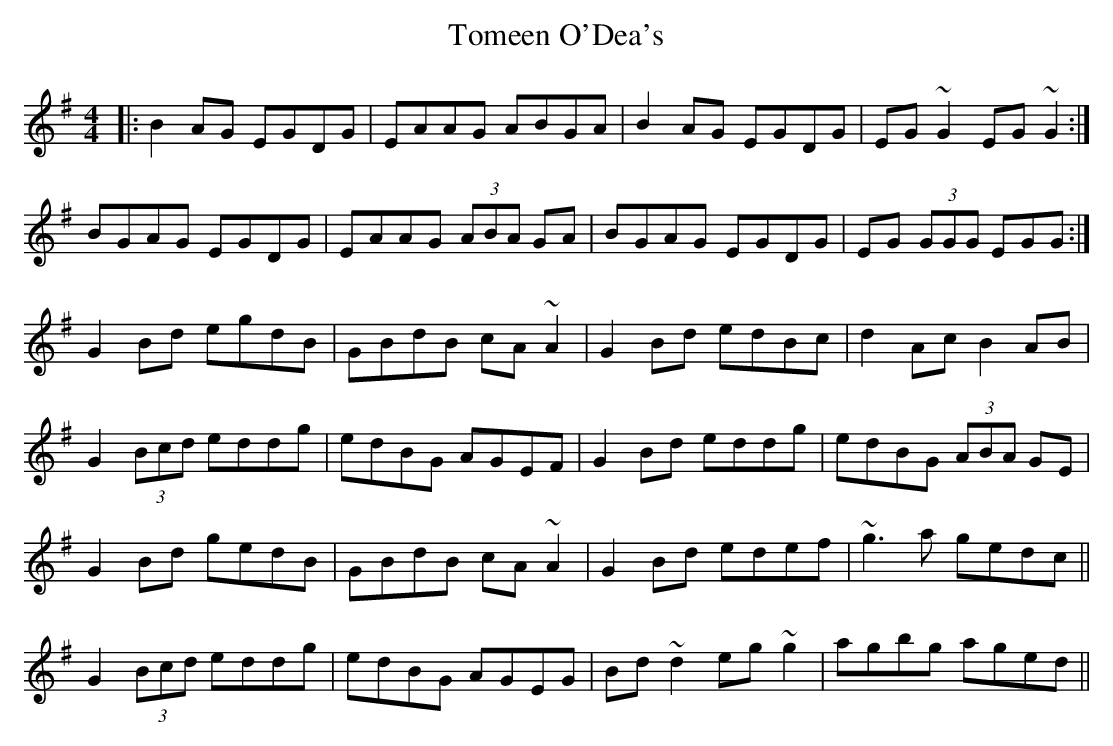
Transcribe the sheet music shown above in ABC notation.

X:1
T: Tomeen O'Dea's
M: 4/4
L: 1/8
K: Gmaj
|:B2 AG EGDG|EAAG ABGA|B2AG EGDG|EG ~G2 EG ~G2:|
BGAG EGDG|EAAG (3ABA GA|BGAG EGDG|EG (3GGG EGG:|
G2 Bd egdB|GBdB cA ~A2|G2 Bd edBc|d2 Ac B2AB|
G2 (3Bcd eddg|edBG AGEF|G2 Bd eddg|edBG (3ABA GE|
G2 Bd gedB|GBdB cA ~A2|G2 Bd edef|~g3 a gedc||
G2 (3Bcd eddg|edBG AGEG|Bd ~d2 eg ~g2|agbg aged||
